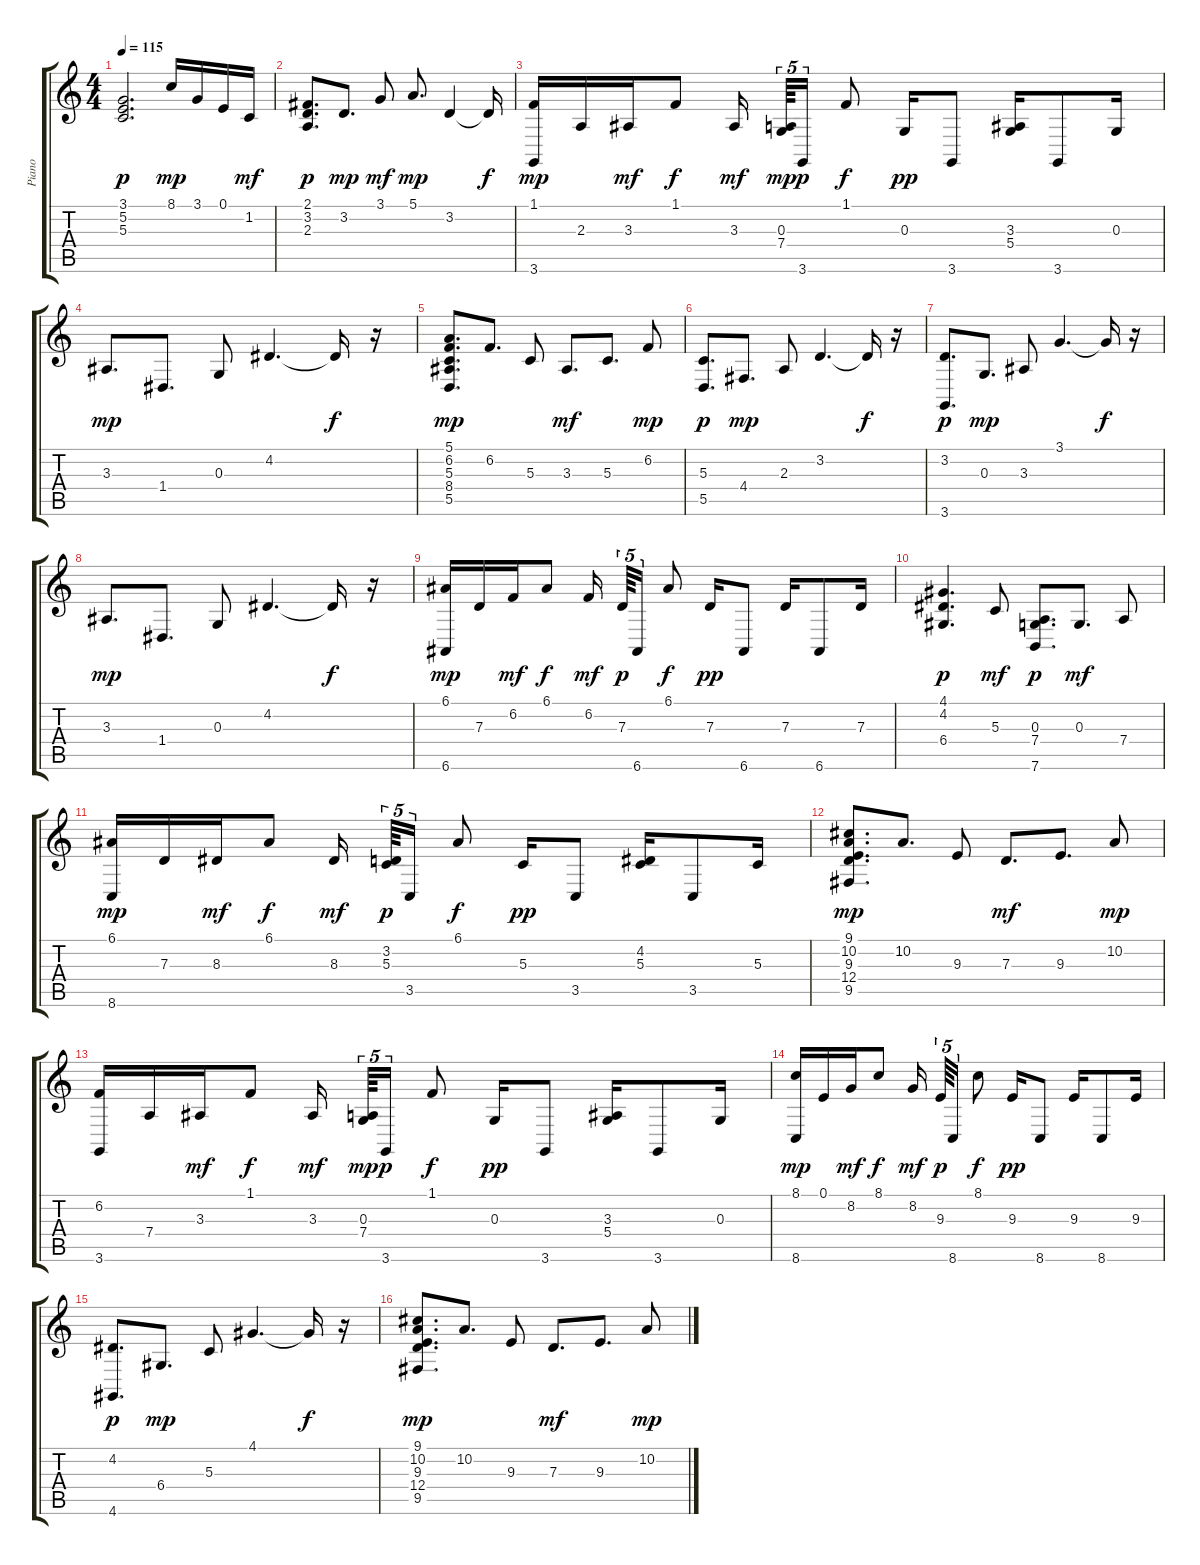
\track ("Piano  " "Piano  ") {instrument electricpiano2}
\staff {score tabs}
\tuning (E4 B3 G3 D3 A2 E2) {hide}
\ts (4 4)
\tempo 115
\clef g2
\ks c
(3.1 5.2 5.3).2{d dy p} 8.1.16{dy mp} 3.1.16 0.1.16 1.2.16{dy mf} |
(2.1 3.2 2.3).8{d dy p} 3.2.8{d dy mp} 3.1.8{dy mf} 5.1.8{d dy mp} 3.2.4 3.2{t}.16{dy f} |
(1.1 3.6).16{dy mp} 2.3.16 3.3.16{dy mf} 1.1.8{dy f} 3.3.16{dy mf beam splitsecondary} (0.3 7.4).64{tu (5 4) dy mp} 3.6.16{tu (5 4) dy p} 1.1.8{dy f} 0.3.16{dy pp} 3.6.8 (3.3 5.4).16 3.6.8 0.3.16 |
3.3.8{d dy mp} 1.4.8{d} 0.3.8 4.2.4{d} 4.2{t}.16{dy f} r.16 |
(5.1 6.2 5.3 8.4 5.5).8{d dy mp} 6.2.8{d} 5.3.8 3.3.8{d dy mf} 5.3.8{d} 6.2.8{dy mp} |
(5.3 5.5).8{d dy p} 4.4.8{d dy mp} 2.3.8 3.2.4{d} 3.2{t}.16{dy f} r.16 |
(3.2 3.6).8{d dy p} 0.3.8{d dy mp} 3.3.8 3.1.4{d} 3.1{t}.16{dy f} r.16 |
3.3.8{d dy mp} 1.4.8{d} 0.3.8 4.2.4{d} 4.2{t}.16{dy f} r.16 |
(6.1 6.6).16{dy mp} 7.3.16 6.2.16{dy mf} 6.1.8{dy f} 6.2.16{dy mf beam splitsecondary} 7.3.64{tu (5 4) dy p} 6.6.16{tu (5 4)} 6.1.8{dy f} 7.3.16{dy pp} 6.6.8 7.3.16 6.6.8 7.3.16 |
(4.1 4.2 6.4).4{d dy p} 5.3.8{dy mf} (0.3 7.4 7.6).8{d dy p} 0.3.8{d dy mf} 7.4.8 |
(6.1 8.6).16{dy mp} 7.3.16 8.3.16{dy mf} 6.1.8{dy f} 8.3.16{dy mf beam splitsecondary} (3.2 5.3).64{tu (5 4) dy p} 3.5.16{tu (5 4)} 6.1.8{dy f} 5.3.16{dy pp} 3.5.8 (4.2 5.3).16 3.5.8 5.3.16 |
(9.1 10.2 9.3 12.4 9.5).8{d dy mp} 10.2.8{d} 9.3.8 7.3.8{d dy mf} 9.3.8{d} 10.2.8{dy mp} |
(6.2 3.6).16 7.4.16 3.3.16{dy mf} 1.1.8{dy f} 3.3.16{dy mf beam splitsecondary} (0.3 7.4).64{tu (5 4) dy mp} 3.6.16{tu (5 4) dy p} 1.1.8{dy f} 0.3.16{dy pp} 3.6.8 (3.3 5.4).16 3.6.8 0.3.16 |
(8.1 8.6).16{dy mp} 0.1.16 8.2.16{dy mf} 8.1.8{dy f} 8.2.16{dy mf beam splitsecondary} 9.3.64{tu (5 4) dy p} 8.6.16{tu (5 4)} 8.1.8{dy f} 9.3.16{dy pp} 8.6.8 9.3.16 8.6.8 9.3.16 |
(4.2 4.6).8{d dy p} 6.4.8{d dy mp} 5.3.8 4.1.4{d} 4.1{t}.16{dy f} r.16 |
(9.1 10.2 9.3 12.4 9.5).8{d dy mp} 10.2.8{d} 9.3.8 7.3.8{d dy mf} 9.3.8{d} 10.2.8{dy mp}
